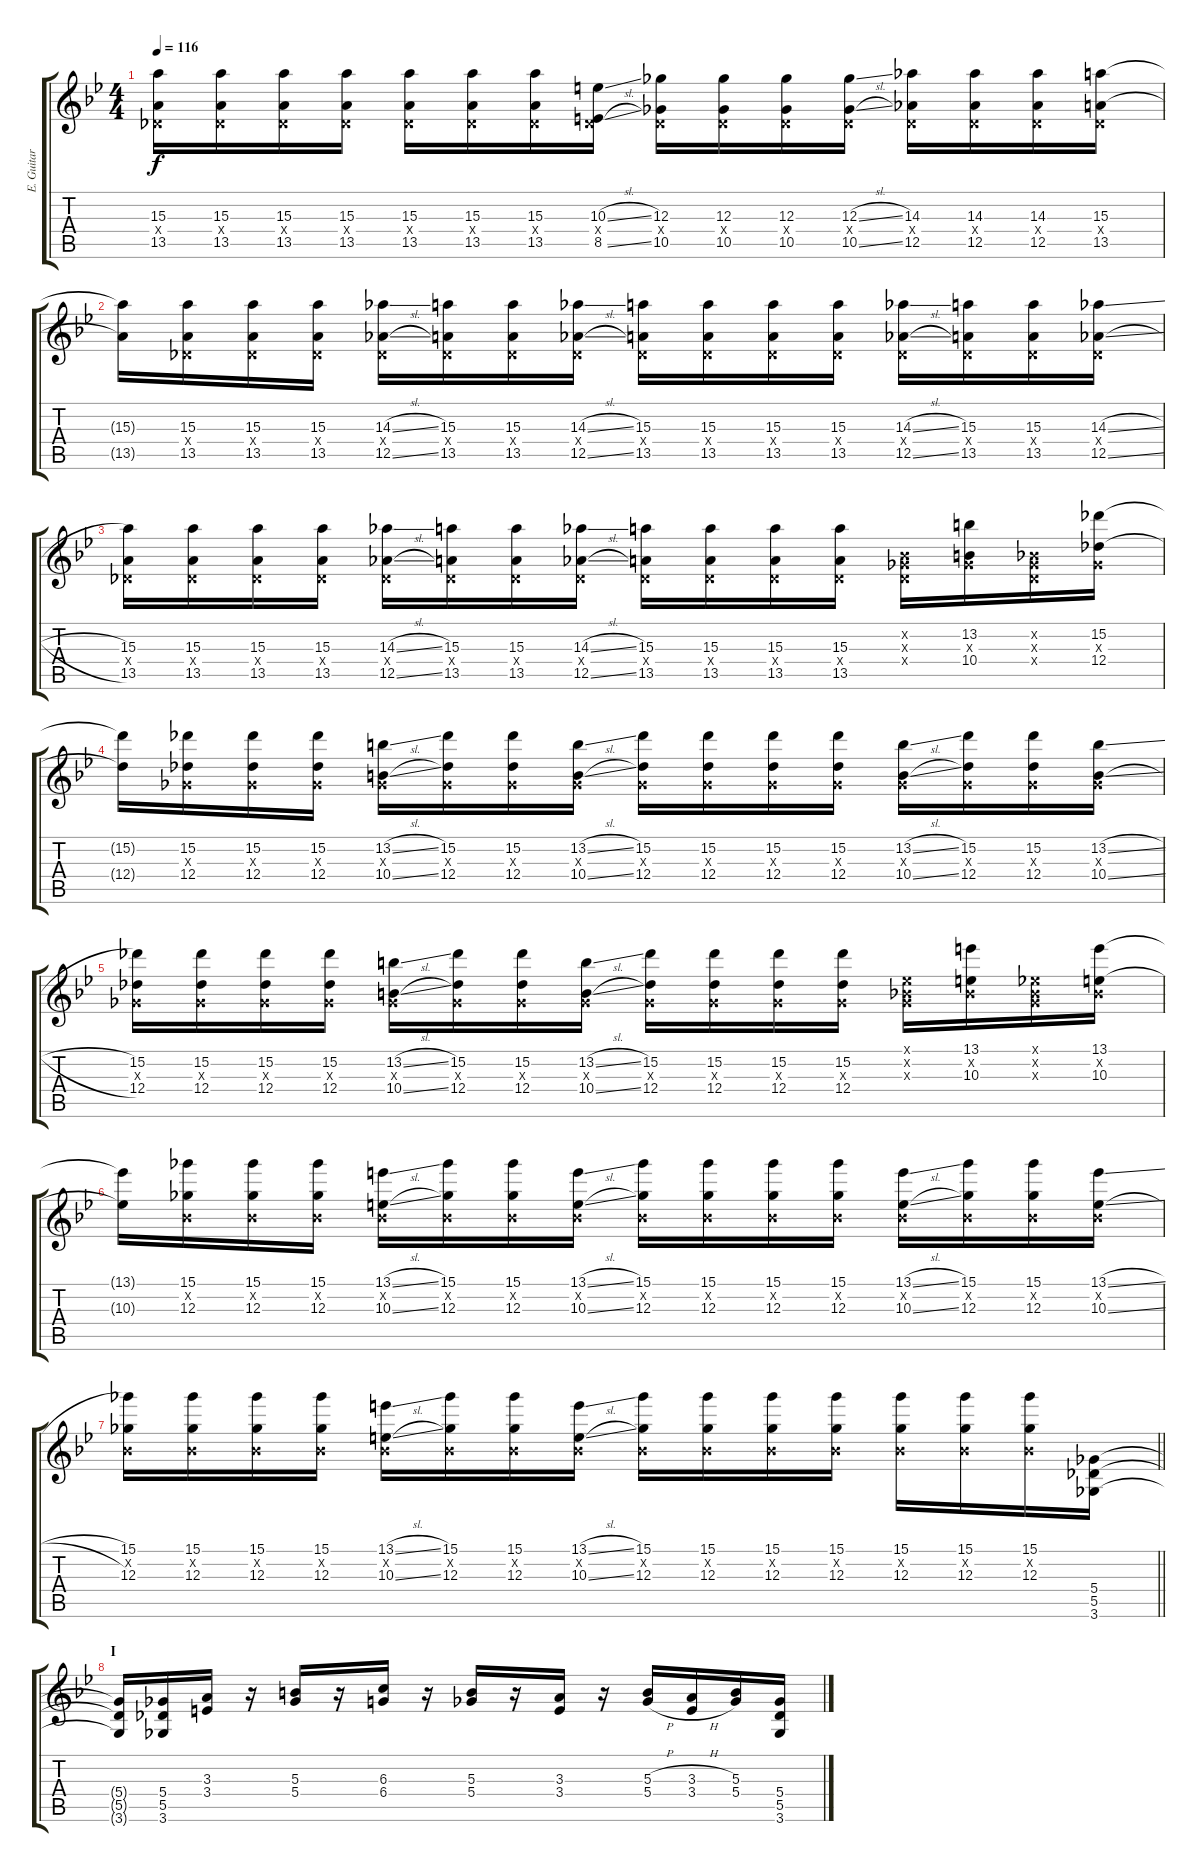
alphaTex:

\track ("E. Guitar II" "E. Guitar ") {instrument distortionguitar}
\staff {score tabs}
\tuning (Eb4 Bb3 Gb3 Db3 Ab2 Eb2) {hide}
\ts (4 4)
\tempo 116
\clef g2
\ks bb
(15.3 0.4{x} 13.5).16{dy f} (15.3 0.4{x} 13.5).16 (15.3 0.4{x} 13.5).16 (15.3 0.4{x} 13.5).16 (15.3 0.4{x} 13.5).16 (15.3 0.4{x} 13.5).16 (15.3 0.4{x} 13.5).16 (10.3{sl} 0.4{x} 8.5{sl}).16 (12.3 0.4{x} 10.5).16 (12.3 0.4{x} 10.5).16 (12.3 0.4{x} 10.5).16 (12.3{sl} 0.4{x} 10.5{sl}).16 (14.3 0.4{x} 12.5).16 (14.3 0.4{x} 12.5).16 (14.3 0.4{x} 12.5).16 (15.3 0.4{x} 13.5).16 |
(15.3{t} 13.5{t}).16 (15.3 0.4{x} 13.5).16 (15.3 0.4{x} 13.5).16 (15.3 0.4{x} 13.5).16 (14.3{sl} 0.4{x} 12.5{sl}).16 (15.3 0.4{x} 13.5).16 (15.3 0.4{x} 13.5).16 (14.3{sl} 0.4{x} 12.5{sl}).16 (15.3 0.4{x} 13.5).16 (15.3 0.4{x} 13.5).16 (15.3 0.4{x} 13.5).16 (15.3 0.4{x} 13.5).16 (14.3{sl} 0.4{x} 12.5{sl}).16 (15.3 0.4{x} 13.5).16 (15.3 0.4{x} 13.5).16 (14.3{sl} 0.4{x} 12.5{sl}).16 |
(15.3 0.4{x} 13.5).16 (15.3 0.4{x} 13.5).16 (15.3 0.4{x} 13.5).16 (15.3 0.4{x} 13.5).16 (14.3{sl} 0.4{x} 12.5{sl}).16 (15.3 0.4{x} 13.5).16 (15.3 0.4{x} 13.5).16 (14.3{sl} 0.4{x} 12.5{sl}).16 (15.3 0.4{x} 13.5).16 (15.3 0.4{x} 13.5).16 (15.3 0.4{x} 13.5).16 (15.3 0.4{x} 13.5).16 (0.2{x} 0.3{x} 0.4{x}).16 (13.2 0.3{x} 10.4).16 (0.2{x} 0.3{x} 0.4{x}).16 (15.2 0.3{x} 12.4).16 |
(15.2{t} 12.4{t}).16 (15.2 0.3{x} 12.4).16 (15.2 0.3{x} 12.4).16 (15.2 0.3{x} 12.4).16 (13.2{sl} 0.3{x} 10.4{sl}).16 (15.2 0.3{x} 12.4).16 (15.2 0.3{x} 12.4).16 (13.2{sl} 0.3{x} 10.4{sl}).16 (15.2 0.3{x} 12.4).16 (15.2 0.3{x} 12.4).16 (15.2 0.3{x} 12.4).16 (15.2 0.3{x} 12.4).16 (13.2{sl} 0.3{x} 10.4{sl}).16 (15.2 0.3{x} 12.4).16 (15.2 0.3{x} 12.4).16 (13.2{sl} 0.3{x} 10.4{sl}).16 |
(15.2 0.3{x} 12.4).16 (15.2 0.3{x} 12.4).16 (15.2 0.3{x} 12.4).16 (15.2 0.3{x} 12.4).16 (13.2{sl} 0.3{x} 10.4{sl}).16 (15.2 0.3{x} 12.4).16 (15.2 0.3{x} 12.4).16 (13.2{sl} 0.3{x} 10.4{sl}).16 (15.2 0.3{x} 12.4).16 (15.2 0.3{x} 12.4).16 (15.2 0.3{x} 12.4).16 (15.2 0.3{x} 12.4).16 (0.1{x} 0.2{x} 0.3{x}).16 (13.1 0.2{x} 10.3).16 (0.1{x} 0.2{x} 0.3{x}).16 (13.1 0.2{x} 10.3).16 |
(13.1{t} 10.3{t}).16 (15.1 0.2{x} 12.3).16 (15.1 0.2{x} 12.3).16 (15.1 0.2{x} 12.3).16 (13.1{sl} 0.2{x} 10.3{sl}).16 (15.1 0.2{x} 12.3).16 (15.1 0.2{x} 12.3).16 (13.1{sl} 0.2{x} 10.3{sl}).16 (15.1 0.2{x} 12.3).16 (15.1 0.2{x} 12.3).16 (15.1 0.2{x} 12.3).16 (15.1 0.2{x} 12.3).16 (13.1{sl} 0.2{x} 10.3{sl}).16 (15.1 0.2{x} 12.3).16 (15.1 0.2{x} 12.3).16 (13.1{sl} 0.2{x} 10.3{sl}).16 |
\barLineRight lightlight
(15.1 0.2{x} 12.3).16 (15.1 0.2{x} 12.3).16 (15.1 0.2{x} 12.3).16 (15.1 0.2{x} 12.3).16 (13.1{sl} 0.2{x} 10.3{sl}).16 (15.1 0.2{x} 12.3).16 (15.1 0.2{x} 12.3).16 (13.1{sl} 0.2{x} 10.3{sl}).16 (15.1 0.2{x} 12.3).16 (15.1 0.2{x} 12.3).16 (15.1 0.2{x} 12.3).16 (15.1 0.2{x} 12.3).16 (15.1 0.2{x} 12.3).16 (15.1 0.2{x} 12.3).16 (15.1 0.2{x} 12.3).16 (5.4 5.5 3.6).16 |
\section ("" "I")
(5.4{t} 5.5{t} 3.6{t}).16 (5.4 5.5 3.6).16 (3.3 3.4).16 r.16 (5.3 5.4).16 r.16 (6.3 6.4).16 r.16 (5.3 5.4).16 r.16 (3.3 3.4).16 r.16 (5.3{h} 5.4{h}).16 (3.3{h} 3.4{h}).16 (5.3 5.4).16 (5.4 5.5 3.6).16
